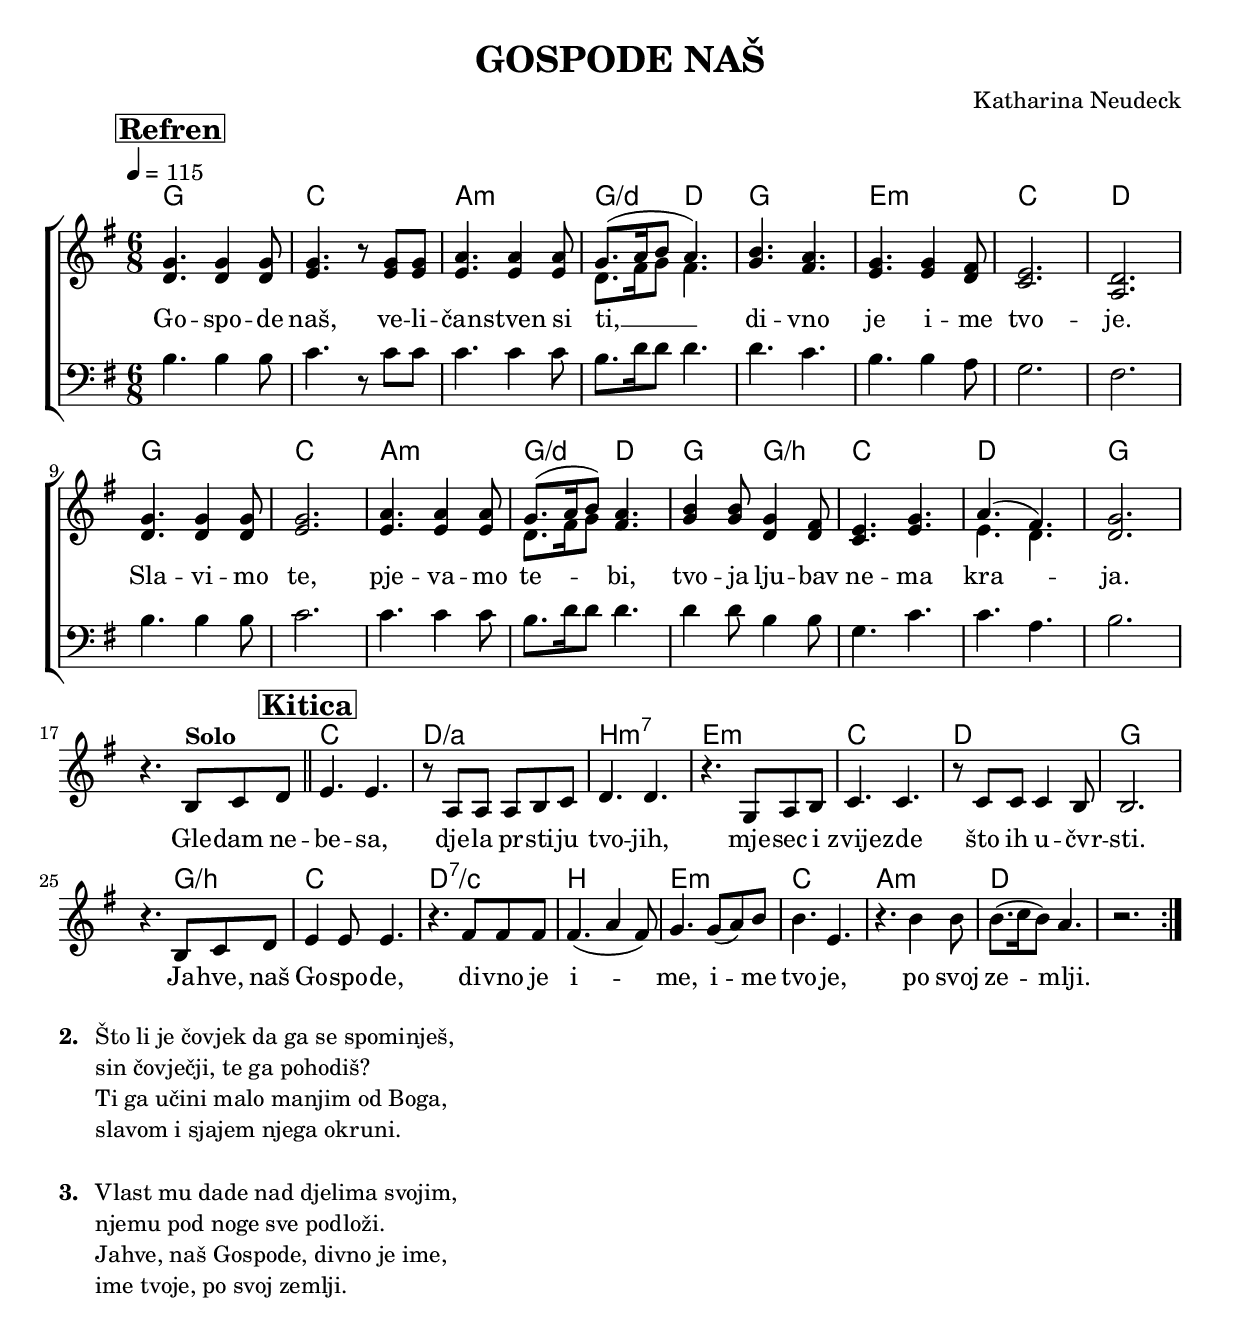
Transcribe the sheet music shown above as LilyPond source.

\version "2.24.1"
\include "deutsch.ly"
jazzChords = { \semiGermanChords }
aFourL = {}
%\include "../config/include.ily"
markMoj = #(define-music-function (letter) (string?) #{ \mark \markup { \box \bold #letter } #})

\layout {
  indent = 0
}

\header {
  titlex = "Pjevajte Jahvi"
  title = "GOSPODE NAŠ"
  %poet = "Psalam 8"
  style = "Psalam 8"
  composer = "Katharina Neudeck"
  %meter = "8"
  broj = "8"
  %tagline = \markup { \override #'(font-name . "JohnSans White Pro") \override #'(font-size . -3) { Izvorno: Name, Album } }
}

\paper {
  \aFourL
  %min-systems-per-page = #7
  %annotate-spacing = ##t
  %system-system-spacing.padding = #3.2
  %page-breaking = #ly:one-page-breaking
  %last-bottom-spacing.minimum-distance = #8
}

staffOne = \relative c' {
  \key g \major
  \time 6/8
  \tempo 4 = 115
  \markMoj "Refren" g'4. g4 g8 |
  g4. r8 g8 g8 |
  a4. a4 a8 |
  g8. (a16 h8 a4. )|
  h4. a4. |
  g4. g4 fis8 |
  e2. |
  d2. |
  g4. g4 g8 |
  g2. |
  a4. a4 a8 |
  g8. (a16 h8 )a4. |
  h4 h8 g4 fis8 |
  e4. g4. |
  a4. (fis4. )|
  g2. | \break
  r4. h,8 c8 d8 \bar "||" |
  \markMoj "Kitica" e4. e4. |
  r8 a,8 a8 a8 h8 c8 |
  d4. d4. |
  r4. g,8 a8 h8 |
  c4. c4. |
  r8 c8 c8 c4 h8 |
  h2. |
  r4. h8 c8 d8 |
  e4 e8 e4. |
  r4. fis8 fis8 fis8 |
  fis4. (a4 fis8 )|
  g4. g8 (a8 )h8 |
  h4. e,4. |
  r4. h'4 h8 |
  h8. (c16 h8 )a4. |
  r2. \bar ":|." |
}

harmonyOne = \chordmode  {
  g2. |
  c2. |
  a2.:m |
  g4./d d4. |
  g2. |
  e2.:m |
  c2. |
  d2. |
  g2. |
  c2. |
  a2.:m |
  g4./d d4. |
  g4. g4./h |
  c2. |
  d2. |
  g2. |
  s2. |
  c2. |
  d2./a |
  h2.:m7 |
  e2.:m |
  c2. |
  d8 s4 s4. |
  g2. |
  s4. g4./h |
  c2. |
  d2.:7/c |
  h2. |
  e2.:m |
  c2. |
  a2.:m |
  d2. |
  s2. |
  \bar "|."
}

alignerOneZero = \relative {
  c4. c4 c8 |
  c4. r8 c8 c8 |
  c4. c4 c8 |
  c8.( c16 c8 c4.) |
  c4. c4. |
  c4. c4 c8 |
  c2. |
  c2. |
  c4. c4 c8 |
  c2. |
  c4. c4 c8 |
  c8. r16 r8 c4. |
  c4 c8 c4 c8 |
  c4. c4. |
  c4. r4. |
  c2. |
  r4. c8 c8 c8 |
  c4. c4. |
  r8 c8 c8 c8 c8 c8 |
  c4. c4. |
  r4. c8 c8 c8 |
  c4. c4. |
  r8 c8 c8 c4 c8 |
  c2. |
  r4. c8 c8 c8 |
  c4 c8 c4. |
  r4. c8 c8 c8 |
  c4. r4 r8 |
  c4. c8 r8 c8 |
  c4. c4. |
  r4. c4 c8 |
  c8. r16 r8 c4. |
  r2. |
}

lyricOneZero = \lyricmode {
  Go -- spo -- de %|
  naš, ve -- li -- %|
  čan -- stven si %|
  ti, __ %|
  di -- vno %|
  je i -- me %|
  tvo -- %|
  je. %|
  Sla -- vi -- mo %|
  te, %|
  pje -- va -- mo %|
  te -- bi, %|
  tvo -- ja lju -- bav %|
  ne -- ma %|
  kra -- %|
  ja. %|
  Gle -- dam ne -- %|
  be -- sa, %|
  dje -- la pr -- sti -- ju %|
  tvo -- jih, %|
  mje -- sec i %|
  zvije -- zde %|
  što ih u -- čvr -- %|
  sti. %|
  Ja -- hve, naš %|
  Go -- spo -- de, %|
  di -- vno je %|
  i -- %|
  me, i -- me %|
  tvo -- je, %|
  po svoj %|
  ze -- mlji. %|
  %|
}

staffTwo = \relative c' {
  \key g \major
  \time 6/8
  d4. d4 d8 |
  e4. r8 e8 e8 |
  e4. e4 e8 |
  d8. fis16 g8 fis4. |
  g4. fis4. |
  e4. e4 d8 |
  c2. |
  a2. |
  d4. d4 d8 |
  e2. |
  e4. e4 e8 |
  d8. fis16 g8 fis4. |
  g4 g8 d4 d8 |
  c4. e4. |
  e4. d4. |
  d2. |
}


staffThree = \relative c' {
  \key g \major
  \time 6/8
  \clef bass
  h4. h4 h8 |
  c4. r8 c8 c8 |
  c4. c4 c8 |
  h8. d16 d8 d4. |
  d4. c4. |
  h4. h4 a8 |
  g2. |
  fis2. |
  h4. h4 h8 |
  c2. |
  c4. c4 c8 |
  h8. d16 d8 d4. |
  d4 d8 h4 h8 |
  g4. c4. |
  c4. a4. |
  h2. |
}

\score {
    <<
    \new ChoirStaff \with { \accepts NullVoice }
        <<
        \new ChordNames { \jazzChords \harmonyOne }
        \new Staff \partCombine \staffOne \staffTwo
        \new NullVoice = "alignerOneZero" { \alignerOneZero }
        \new Lyrics \lyricsto "alignerOneZero" { \lyricOneZero }
        \new Staff \staffThree
        >>
    >>
}

\markup {
  \column {
    \line { \bold 2. }
    \vspace #4
    \line { \bold 3. }
  }
  \hspace #1
  \column {
    \line { Što li je čovjek da ga se spominješ, }
    \line { sin čovječji, te ga pohodiš? }
    \line { Ti ga učini malo manjim od Boga, }
    \line { slavom i sjajem njega okruni. }
    \vspace #1
    \line { Vlast mu dade nad djelima svojim, }
    \line { njemu pod noge sve podloži. }
    \line { Jahve, naš Gospode, divno je ime, }
    \line { ime tvoje, po svoj zemlji. }
  }
}
